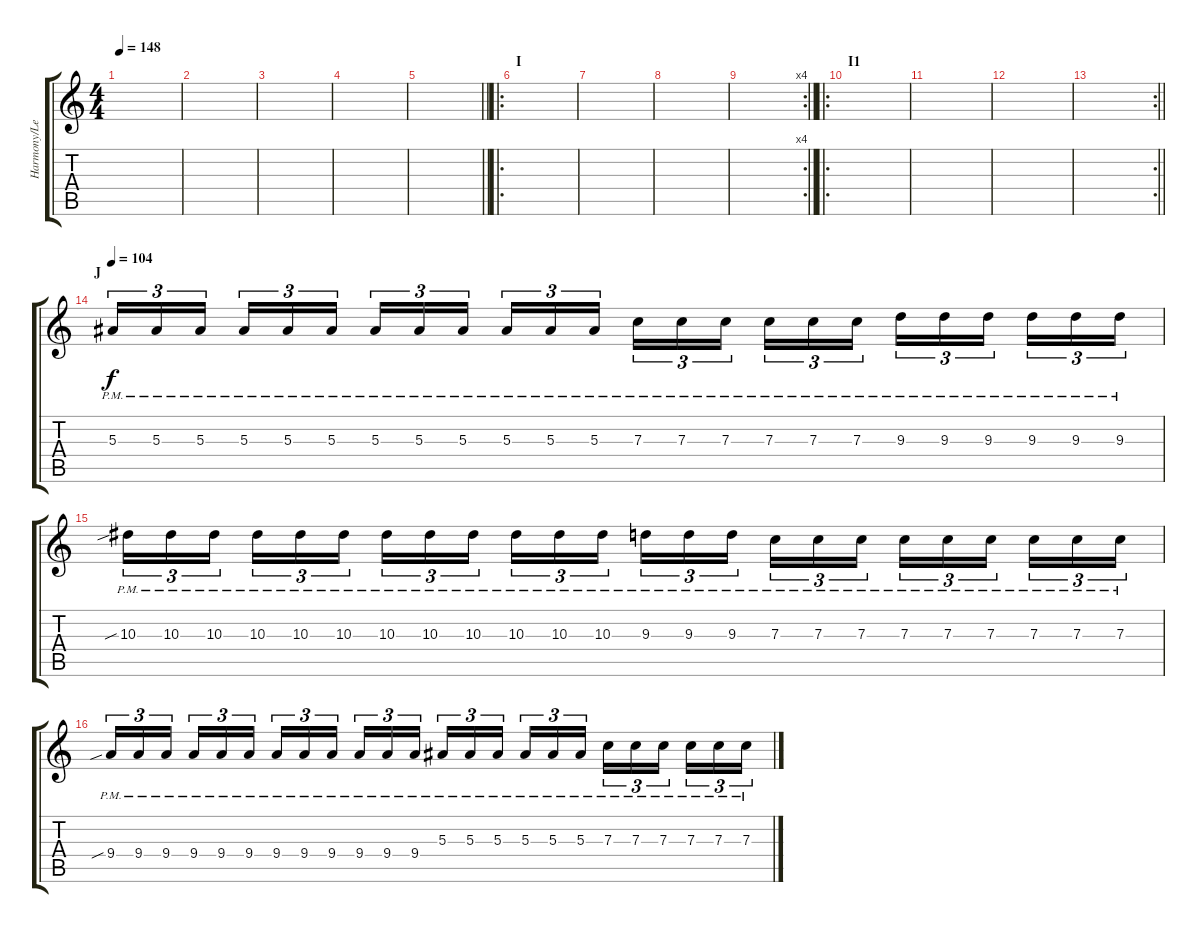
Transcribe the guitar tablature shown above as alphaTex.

\track ("Harmony/Lead/Center" "Harmony/Le") {instrument overdrivenguitar}
\staff {score tabs}
\tuning (D4 A3 F3 C3 G2 D2) {hide}
\ts (4 4)
\tempo 148
\clef g2
\ks c
|
|
|
|
\barLineRight lightlight
|
\ro
\section ("" "I")
|
|
|
\rc 4
\barLineRight lightlight
|
\ro
\section ("" "I1")
|
|
|
\rc 2
\barLineRight lightlight
|
\section ("" "J")
\tempo 104
5.3{pm}.16{tu (3 2)} 5.3{pm}.16{tu (3 2)} 5.3{pm}.16{tu (3 2) beam splitsecondary} 5.3{pm}.16{tu (3 2)} 5.3{pm}.16{tu (3 2)} 5.3{pm}.16{tu (3 2)} 5.3{pm}.16{tu (3 2)} 5.3{pm}.16{tu (3 2)} 5.3{pm}.16{tu (3 2) beam splitsecondary} 5.3{pm}.16{tu (3 2)} 5.3{pm}.16{tu (3 2)} 5.3{pm}.16{tu (3 2)} 7.3{pm}.16{tu (3 2)} 7.3{pm}.16{tu (3 2)} 7.3{pm}.16{tu (3 2) beam splitsecondary} 7.3{pm}.16{tu (3 2)} 7.3{pm}.16{tu (3 2)} 7.3{pm}.16{tu (3 2)} 9.3{pm}.16{tu (3 2)} 9.3{pm}.16{tu (3 2)} 9.3{pm}.16{tu (3 2) beam splitsecondary} 9.3{pm}.16{tu (3 2)} 9.3{pm}.16{tu (3 2)} 9.3{pm}.16{tu (3 2)} |
10.3{sib pm}.16{tu (3 2)} 10.3{pm}.16{tu (3 2)} 10.3{pm}.16{tu (3 2) beam splitsecondary} 10.3{pm}.16{tu (3 2)} 10.3{pm}.16{tu (3 2)} 10.3{pm}.16{tu (3 2)} 10.3{pm}.16{tu (3 2)} 10.3{pm}.16{tu (3 2)} 10.3{pm}.16{tu (3 2) beam splitsecondary} 10.3{pm}.16{tu (3 2)} 10.3{pm}.16{tu (3 2)} 10.3{pm}.16{tu (3 2)} 9.3{pm}.16{tu (3 2)} 9.3{pm}.16{tu (3 2)} 9.3{pm}.16{tu (3 2) beam splitsecondary} 7.3{pm}.16{tu (3 2)} 7.3{pm}.16{tu (3 2)} 7.3{pm}.16{tu (3 2)} 7.3{pm}.16{tu (3 2)} 7.3{pm}.16{tu (3 2)} 7.3{pm}.16{tu (3 2) beam splitsecondary} 7.3{pm}.16{tu (3 2)} 7.3{pm}.16{tu (3 2)} 7.3{pm}.16{tu (3 2)} |
9.4{sib pm}.16{tu (3 2)} 9.4{pm}.16{tu (3 2)} 9.4{pm}.16{tu (3 2) beam splitsecondary} 9.4{pm}.16{tu (3 2)} 9.4{pm}.16{tu (3 2)} 9.4{pm}.16{tu (3 2)} 9.4{pm}.16{tu (3 2)} 9.4{pm}.16{tu (3 2)} 9.4{pm}.16{tu (3 2) beam splitsecondary} 9.4{pm}.16{tu (3 2)} 9.4{pm}.16{tu (3 2)} 9.4{pm}.16{tu (3 2)} 5.3{pm}.16{tu (3 2)} 5.3{pm}.16{tu (3 2)} 5.3{pm}.16{tu (3 2) beam splitsecondary} 5.3{pm}.16{tu (3 2)} 5.3{pm}.16{tu (3 2)} 5.3{pm}.16{tu (3 2)} 7.3{pm}.16{tu (3 2)} 7.3{pm}.16{tu (3 2)} 7.3{pm}.16{tu (3 2) beam splitsecondary} 7.3{pm}.16{tu (3 2)} 7.3{pm}.16{tu (3 2)} 7.3{pm}.16{tu (3 2)}
